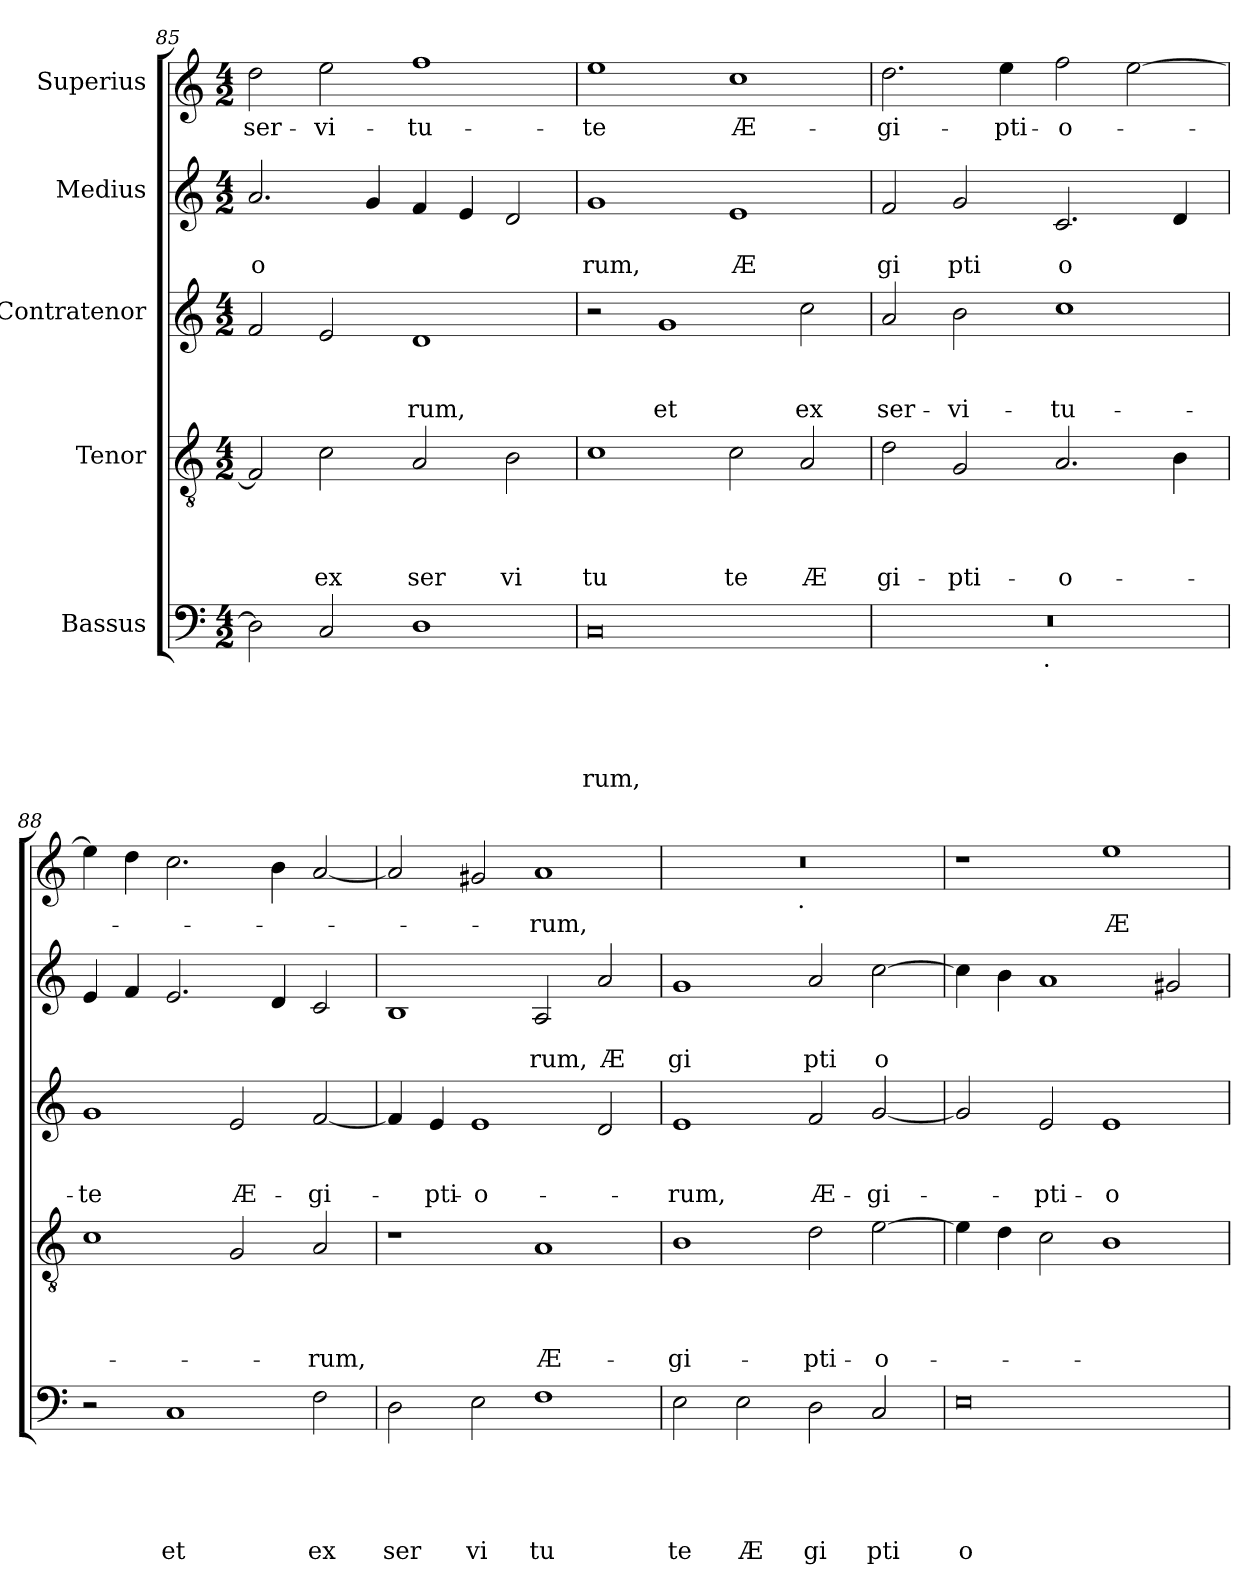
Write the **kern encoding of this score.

**kern	**text	**text	**text	**text	**text	**kern	**text	**text	**text	**text	**kern	**text	**text	**text	**kern	**text	**text	**kern	**text
*part5	*part5	*part5	*part5	*part5	*part5	*part4	*part4	*part4	*part4	*part4	*part3	*part3	*part3	*part3	*part2	*part2	*part2	*part1	*part1
*staff5	*staff5	*staff5	*staff5	*staff5	*staff5	*staff4	*staff4	*staff4	*staff4	*staff4	*staff3	*staff3	*staff3	*staff3	*staff2	*staff2	*staff2	*staff1	*staff1
*I"Bassus	*	*	*	*	*	*I"Tenor	*	*	*	*	*I"Contratenor	*	*	*	*I"Medius	*	*	*I"Superius	*
*clefF4	*	*	*	*	*	*clefGv2	*	*	*	*	*clefG2	*	*	*	*clefG2	*	*	*clefG2	*
*k[]	*	*	*	*	*	*k[]	*	*	*	*	*k[]	*	*	*	*k[]	*	*	*k[]	*
*C:	*	*	*	*	*	*C:	*	*	*	*	*C:	*	*	*	*C:	*	*	*C:	*
*M4/2	*	*	*	*	*	*M4/2	*	*	*	*	*M4/2	*	*	*	*M4/2	*	*	*M4/2	*
=85	=85	=85	=85	=85	=85	=85	=85	=85	=85	=85	=85	=85	=85	=85	=85	=85	=85	=85	=85
!	!	!	!	!	!	!	!	!	!	!	!	!	!	!	!	!	!LO:LY:b	!	!LO:LY:b
2D\]	.	.	.	.	.	2F/]	.	.	.	.	2f/	.	.	.	2.a/	.	o	2dd\	ser-
!	!	!	!	!	!	!	!	!	!	!LO:LY:b	!	!	!	!	!	!	!	!	!LO:LY:b
2C/	.	.	.	.	.	2c\	.	.	.	ex	2e/	.	.	.	.	.	.	2ee\	-vi-
.	.	.	.	.	.	.	.	.	.	.	.	.	.	.	4g/	.	.	.	.
!	!	!	!	!	!	!	!	!	!	!LO:LY:b	!	!	!	!LO:LY:b	!	!	!	!	!LO:LY:b
1D	.	.	.	.	.	2A/	.	.	.	ser	1d	.	.	-rum,	4f/	.	.	1ff	-tu-
.	.	.	.	.	.	.	.	.	.	.	.	.	.	.	4e/	.	.	.	.
!	!	!	!	!	!	!	!	!	!	!LO:LY:b	!	!	!	!	!	!	!	!	!
.	.	.	.	.	.	2B\	.	.	.	vi	.	.	.	.	2d/	.	.	.	.
=86	=86	=86	=86	=86	=86	=86	=86	=86	=86	=86	=86	=86	=86	=86	=86	=86	=86	=86	=86
!	!	!	!	!	!LO:LY:b	!	!	!	!	!LO:LY:b	!	!	!	!	!	!	!LO:LY:b	!	!LO:LY:b
0C	.	.	.	.	rum,	1c	.	.	.	tu	2r	.	.	.	1g	.	rum,	1ee	-te
!	!	!	!	!	!	!	!	!	!	!	!	!	!	!LO:LY:b	!	!	!	!	!
.	.	.	.	.	.	.	.	.	.	.	1g	.	.	et	.	.	.	.	.
!	!	!	!	!	!	!	!	!	!	!LO:LY:b	!	!	!	!	!	!	!LO:LY:b	!	!LO:LY:b
.	.	.	.	.	.	2c\	.	.	.	te	.	.	.	.	1e	.	Æ	1cc	Æ-
!	!	!	!	!	!	!	!	!	!	!LO:LY:b	!	!	!	!LO:LY:b	!	!	!	!	!
.	.	.	.	.	.	2A/	.	.	.	Æ	2cc\	.	.	ex	.	.	.	.	.
!!LO:PB:g=z
=87	=87	=87	=87	=87	=87	=87	=87	=87	=87	=87	=87	=87	=87	=87	=87	=87	=87	=87	=87
!	!	!	!	!	!	!	!	!	!	!LO:LY:b	!	!	!	!LO:LY:b	!	!	!LO:LY:b	!	!LO:LY:b
*^	*	*	*	*	*	*	*	*	*	*	*	*	*	*	*	*	*	*	*
0r	2ryy	.	.	.	.	.	2d\	.	.	.	gi-	2a/	.	.	ser-	2f/	.	gi	2.dd\	-gi-
!	!	!	!	!	!	!	!	!	!	!	!LO:LY:b	!	!	!	!LO:LY:b	!	!	!LO:LY:b	!	!
.	4...ryy	.	.	.	.	.	2G/	.	.	.	-pti-	2b\	.	.	-vi-	2g/	.	pti	.	.
!	!	!	!	!	!	!	!	!	!	!	!	!	!	!	!	!	!	!	!	!LO:LY:b
.	.	.	.	.	.	.	.	.	.	.	.	.	.	.	.	.	.	.	4ee\	-pti-
!	!LO:TX:b:t=.	!	!	!	!	!	!	!	!	!	!	!	!	!	!	!	!	!	!	!
.	1ryy	.	.	.	.	.	.	.	.	.	.	.	.	.	.	.	.	.	.	.
!	!	!	!	!	!	!	!	!	!	!	!LO:LY:b	!	!	!	!LO:LY:b	!	!	!LO:LY:b	!	!LO:LY:b
.	.	.	.	.	.	.	2.A/	.	.	.	-o-	1cc	.	.	-tu-	2.c/	.	o	2ff\	-o-
.	.	.	.	.	.	.	.	.	.	.	.	.	.	.	.	.	.	.	[>2ee\	.
.	.	.	.	.	.	.	4B\	.	.	.	.	.	.	.	.	4d/	.	.	.	.
.	32ryy	.	.	.	.	.	.	.	.	.	.	.	.	.	.	.	.	.	.	.
=88	=88	=88	=88	=88	=88	=88	=88	=88	=88	=88	=88	=88	=88	=88	=88	=88	=88	=88	=88	=88
!	!	!	!	!	!	!	!	!	!	!	!	!	!	!	!LO:LY:b	!	!	!	!	!
*v	*v	*	*	*	*	*	*	*	*	*	*	*	*	*	*	*	*	*	*	*
2r	.	.	.	.	.	1c	.	.	.	.	1g	.	.	-te	4e/	.	.	4ee\]	.
.	.	.	.	.	.	.	.	.	.	.	.	.	.	.	4f/	.	.	4dd\	.
!	!	!	!	!	!LO:LY:b	!	!	!	!	!	!	!	!	!	!	!	!	!	!
1C	.	.	.	.	et	.	.	.	.	.	.	.	.	.	2.e/	.	.	2.cc\	.
!	!	!	!	!	!	!	!	!	!	!	!	!	!	!LO:LY:b	!	!	!	!	!
.	.	.	.	.	.	2G/	.	.	.	.	2e/	.	.	Æ-	.	.	.	.	.
.	.	.	.	.	.	.	.	.	.	.	.	.	.	.	4d/	.	.	4b\	.
!	!	!	!	!	!LO:LY:b	!	!	!	!	!LO:LY:b	!	!	!	!LO:LY:b	!	!	!	!	!
2F\	.	.	.	.	ex	2A/	.	.	.	-rum,	[<2f/	.	.	-gi-	2c/	.	.	[<2a/	.
=89	=89	=89	=89	=89	=89	=89	=89	=89	=89	=89	=89	=89	=89	=89	=89	=89	=89	=89	=89
!	!	!	!	!	!LO:LY:b	!	!	!	!	!	!	!	!	!	!	!	!	!	!
2D\	.	.	.	.	ser	1r	.	.	.	.	4f/]	.	.	.	1B	.	.	2a/]	.
!	!	!	!	!	!	!	!	!	!	!	!	!	!	!LO:LY:b	!	!	!	!	!
.	.	.	.	.	.	.	.	.	.	.	4e/	.	.	-pti-	.	.	.	.	.
!	!	!	!	!	!LO:LY:b	!	!	!	!	!	!	!	!	!LO:LY:b:rj	!	!	!	!	!
2E\	.	.	.	.	vi	.	.	.	.	.	1e	.	.	-o-	.	.	.	2g#X/	.
!	!	!	!	!	!LO:LY:b	!	!	!	!	!LO:LY:b	!	!	!	!	!	!	!LO:LY:b	!	!LO:LY:b
1F	.	.	.	.	tu	1A	.	.	.	Æ-	.	.	.	.	2A/	.	rum,	1a	-rum,
!	!	!	!	!	!	!	!	!	!	!	!	!	!	!	!	!	!LO:LY:b	!	!
.	.	.	.	.	.	.	.	.	.	.	2d/	.	.	.	2a/	.	Æ	.	.
=90	=90	=90	=90	=90	=90	=90	=90	=90	=90	=90	=90	=90	=90	=90	=90	=90	=90	=90	=90
!	!	!	!	!	!LO:LY:b	!	!	!	!	!LO:LY:b	!	!	!	!LO:LY:b	!	!	!LO:LY:b	!	!
*	*	*	*	*	*	*	*	*	*	*	*	*	*	*	*	*	*	*^	*
2E\	.	.	.	.	te	1B	.	.	.	-gi-	1e	.	.	-rum,	1g	.	gi	0r	2ryy	.
!	!	!	!	!	!LO:LY:b	!	!	!	!	!	!	!	!	!	!	!	!	!	!	!
2E\	.	.	.	.	Æ	.	.	.	.	.	.	.	.	.	.	.	.	.	4...ryy	.
!	!	!	!	!	!	!	!	!	!	!	!	!	!	!	!	!	!	!	!LO:TX:b:t=.	!
.	.	.	.	.	.	.	.	.	.	.	.	.	.	.	.	.	.	.	1ryy	.
!	!	!	!	!	!LO:LY:b	!	!	!	!	!LO:LY:b	!	!	!	!LO:LY:b	!	!	!LO:LY:b	!	!	!
2D\	.	.	.	.	gi	2d\	.	.	.	-pti-	2f/	.	.	Æ-	2a/	.	pti	.	.	.
!	!	!	!	!	!LO:LY:b	!	!	!	!	!LO:LY:b	!	!	!	!LO:LY:b	!	!	!LO:LY:b	!	!	!
2C/	.	.	.	.	pti	[>2e\	.	.	.	-o-	[<2g/	.	.	-gi-	[>2cc\	.	o	.	.	.
.	.	.	.	.	.	.	.	.	.	.	.	.	.	.	.	.	.	.	32ryy	.
=91	=91	=91	=91	=91	=91	=91	=91	=91	=91	=91	=91	=91	=91	=91	=91	=91	=91	=91	=91	=91
!	!	!	!	!	!LO:LY:b	!	!	!	!	!	!	!	!	!	!	!	!	!	!	!
*	*	*	*	*	*	*	*	*	*	*	*	*	*	*	*	*	*	*v	*v	*
0E	.	.	.	.	o	4e\]	.	.	.	.	2g/]	.	.	.	4cc\]	.	.	1r	.
.	.	.	.	.	.	4d\	.	.	.	.	.	.	.	.	4b\	.	.	.	.
!	!	!	!	!	!	!	!	!	!	!	!	!	!	!LO:LY:b	!	!	!	!	!
.	.	.	.	.	.	2c\	.	.	.	.	2e/	.	.	-pti-	1a	.	.	.	.
!	!	!	!	!	!	!	!	!	!	!	!	!	!	!LO:LY:b	!	!	!	!	!LO:LY:b
.	.	.	.	.	.	1B	.	.	.	.	1e	.	.	-o-	.	.	.	1ee	Æ-
.	.	.	.	.	.	.	.	.	.	.	.	.	.	.	2g#X/	.	.	.	.
=	=	=	=	=	=	=	=	=	=	=	=	=	=	=	=	=	=	=	=
*-	*-	*-	*-	*-	*-	*-	*-	*-	*-	*-	*-	*-	*-	*-	*-	*-	*-	*-	*-
